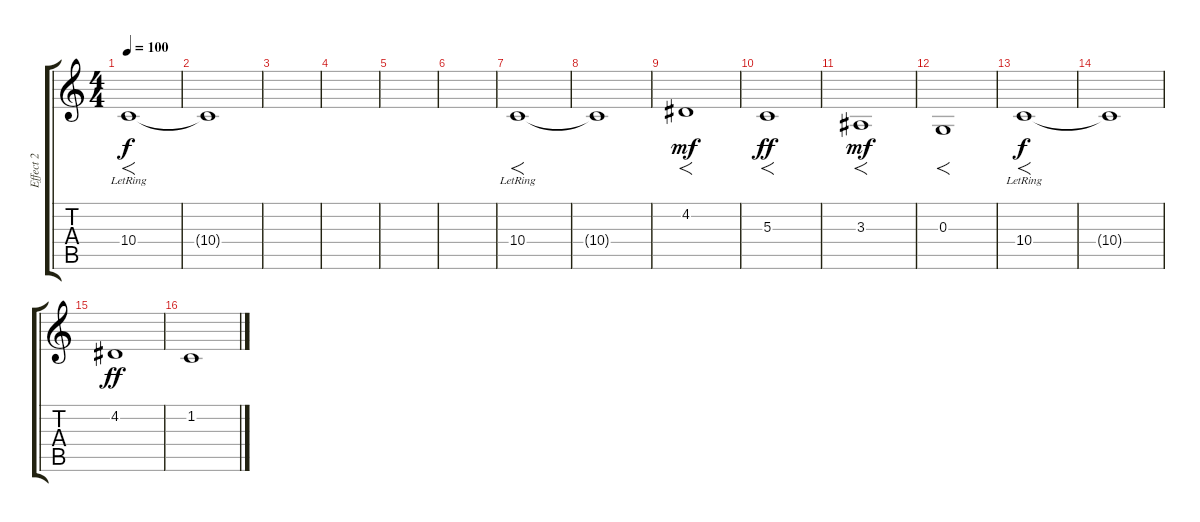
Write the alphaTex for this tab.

\track ("Effect 2" "Effect 2") {instrument choiraahs}
\staff {score tabs}
\tuning (E4 B3 G3 D3 A2 E2) {hide}
\ts (4 4)
\tempo 100
\clef g2
\ks c
10.4{lr}.1{f dy f} |
10.4{t}.1 |
|
|
|
|
10.4{lr}.1{f} |
10.4{t}.1 |
4.2.1{f dy mf} |
5.3.1{f dy ff} |
3.3.1{f dy mf} |
0.3.1{f} |
10.4{lr}.1{f dy f} |
10.4{t}.1 |
4.2.1{dy ff} |
1.2.1
